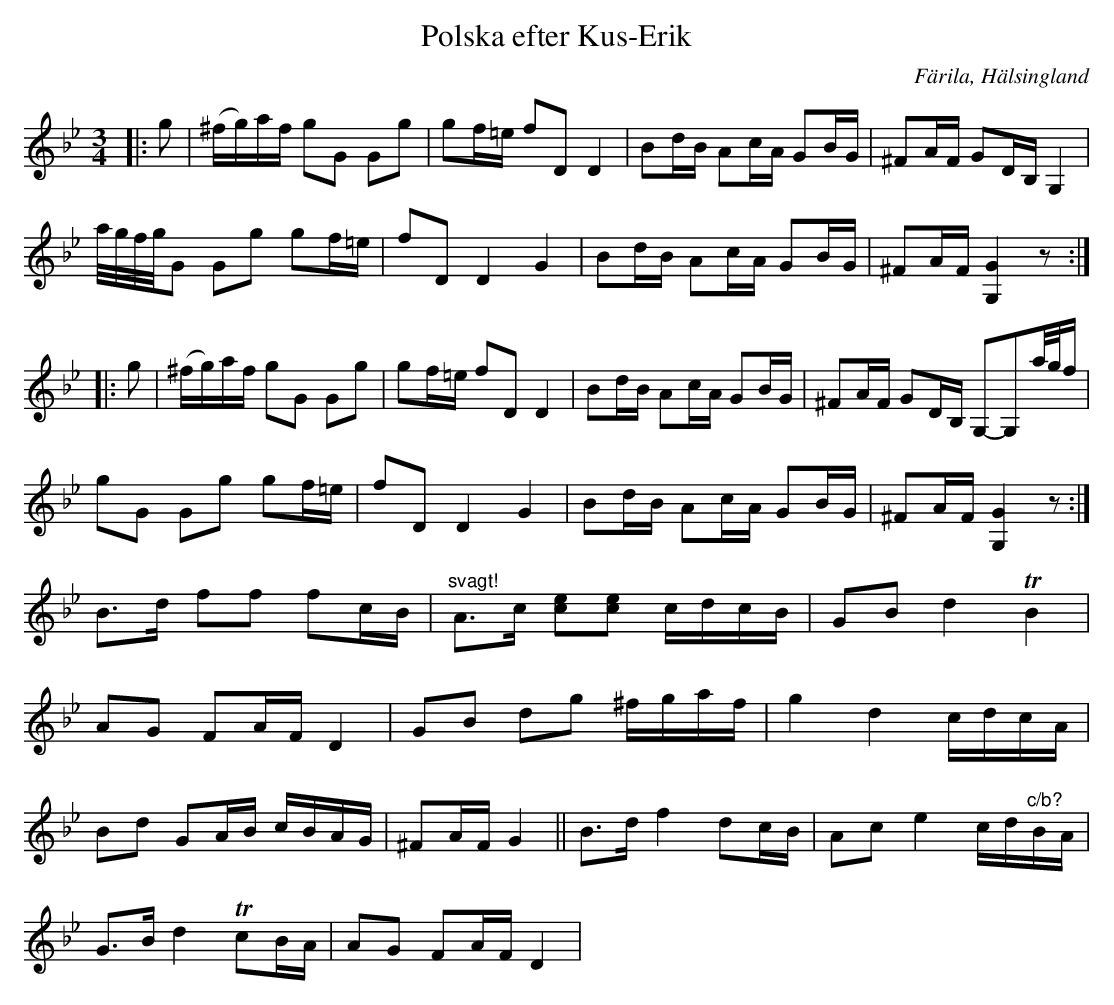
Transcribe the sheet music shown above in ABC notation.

X:1
T: Polska efter Kus-Erik
O: Färila, Hälsingland
M: 3/4
L: 1/16
K: Gm
|:g2 | (^fg)af g2G2 G2g2 | g2f=e f2D2 D4 | B2dB A2cA G2BG | ^F2AF G2DB, G,4 |
a/g/f/g/G2 G2g2 g2f=e | f2D2 D4 G4 | B2dB A2cA G2BG | ^F2AF [G,G]4 z2 :|
|:g2 | (^fg)af g2G2 G2g2 | g2f=e f2D2 D4 | B2dB A2cA G2BG | ^F2AF G2DB, G,2-G,2a/g/f |
g2G2 G2g2 g2f=e | f2D2 D4 G4 | B2dB A2cA G2BG | ^F2AF [G,G]4 z2 :|
B2>d2 f2f2 f2cB | "^svagt!"A2>c2 [c2e2][e2c2] cdcB | G2B2 d4 TB4 |
A2G2 F2AF D4 | G2B2 d2g2 ^fgaf | g4 d4 cdcA |
B2d2 G2AB cBAG | ^F2AF G4 || B2>d2 f4 d2cB | A2c2 e4 cd"^c/b?"BA |
G2>B2 d4 Tc2BA | A2G2 F2AF D4 |
